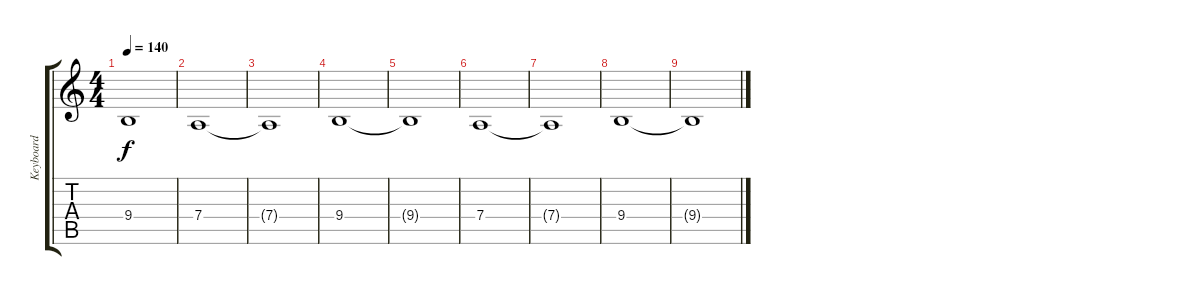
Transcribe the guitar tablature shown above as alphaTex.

\track ("Keyboard" "Keyboard") {instrument stringensemble1}
\staff {score tabs}
\tuning (E4 B3 G3 D3 A2 E2) {hide}
\ts (4 4)
\tempo 140
\clef g2
\ks c
9.4{t}.1{dy f} |
7.4.1 |
7.4{t}.1 |
9.4.1 |
9.4{t}.1 |
7.4.1 |
7.4{t}.1 |
9.4.1 |
9.4{t}.1
